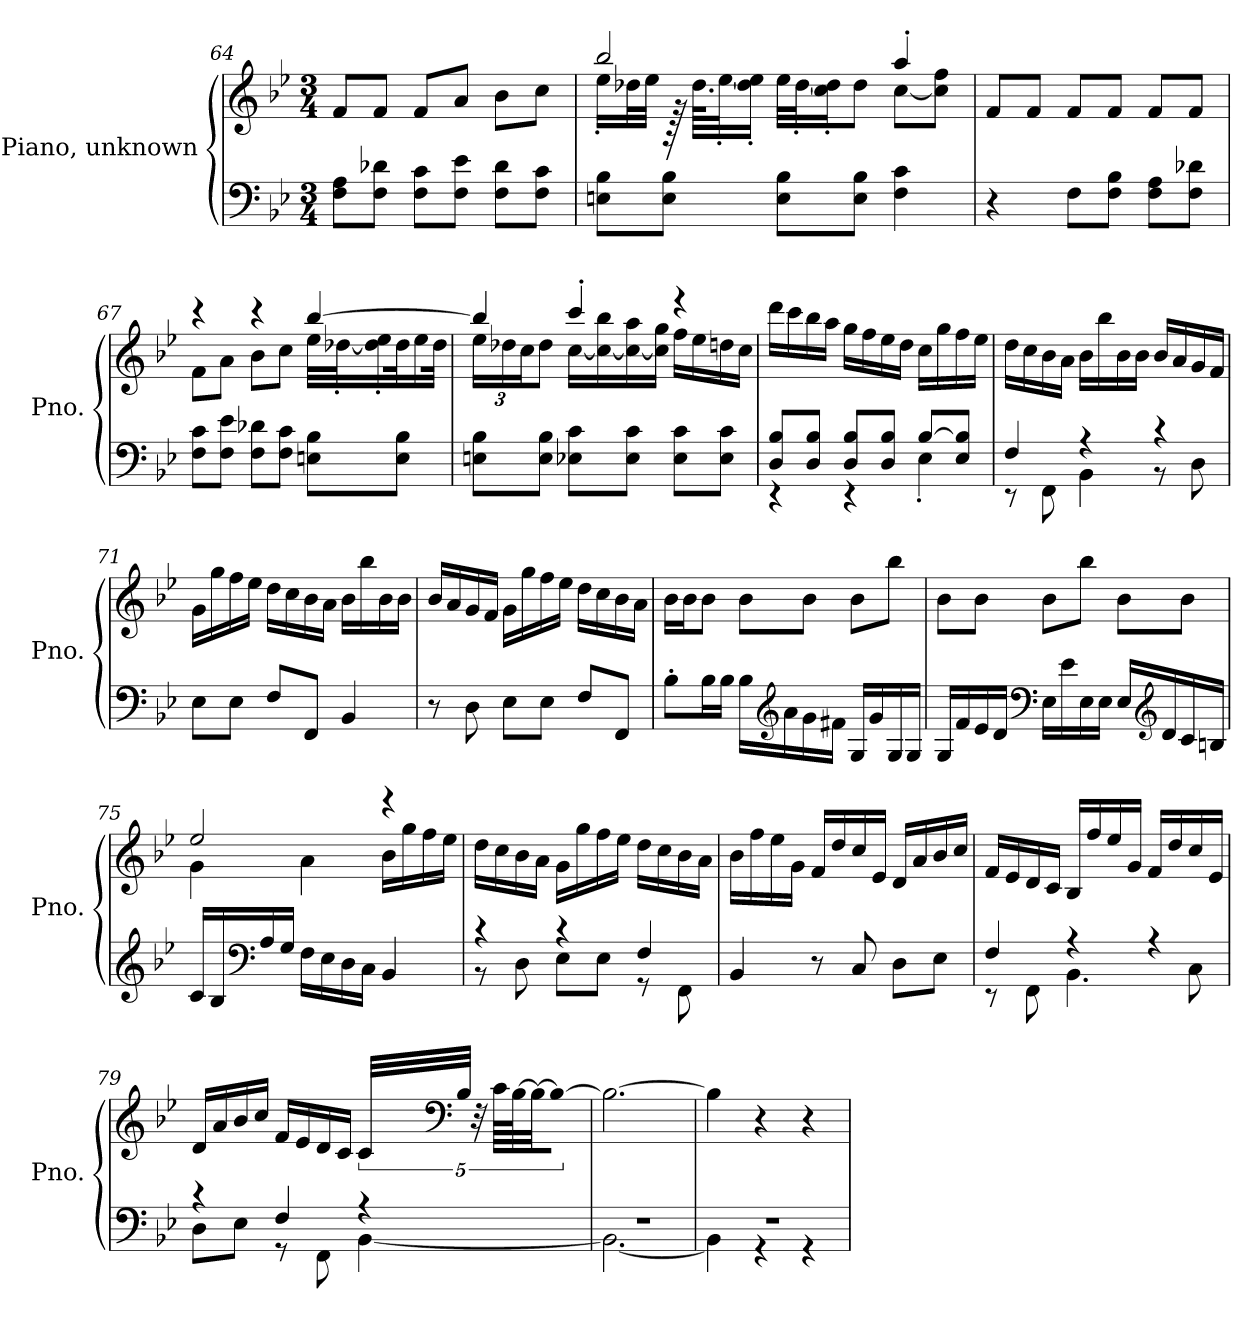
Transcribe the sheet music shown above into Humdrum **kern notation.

**kern	**kern
*part1	*part1
*staff2	*staff1
*I"Piano, unknown	*
*I'Pno.	*
*clefF4	*clefG2
*k[b-e-]	*k[b-e-]
*M3/4	*M3/4
=64	=64
8F\ 8A\L	8f/L
8F\ 8d-X\J	8f/J
8F\ 8c\L	8f/L
8F\ 8e-\J	8a/J
8F\ 8d-\L	8b-\L
8F\ 8c\J	8cc\J
=65	=65
*	*^
8En\ 8B-\L	2bb-/	16ee-'\LL
.	.	32dd-X\L
.	.	32ee-\JJJ
8E\ 8B-\J	.	128r
.	.	64.dd-\KLLL
.	.	[32ee-'\J
.	.	16dd-\' 16ee-\]'JJ
8E\ 8B-\L	.	32ee-\LLL
.	.	[32dd-'\J
.	.	16cc\' 16dd-\]'J
8E\ 8B-\J	.	8dd-\J
4F\ 4c\	4aa'/	[8cc\L
.	.	8cc\] 8ff\J
*	*v	*v
=66	=66
4r	8f/L
.	8f/J
8F\L	8f/L
8F\ 8B-\J	8f/J
8F\ 8A\L	8f/L
8F\ 8d-X\J	8f/J
!!LO:LB:g=z
=67	=67
*	*^
8F\ 8c\L	4r	8f\L
8F\ 8e-\J	.	8a\J
8F\ 8d-X\L	4r	8b-\L
8F\ 8c\J	.	8cc\J
8En\ 8B-\L	[4bb-/	32ee-\LLL
.	.	[32dd-X'\J
.	.	16dd-\]' 16ee-\'
8E\ 8B-\J	.	32dd-\K
.	.	16ee-\
.	.	32dd-\JJk
=68	=68	=68
*	*	*Xbrackettup
8En\ 8B-\L	4bb-/]	24ee-\LL
.	.	24dd-X\
.	.	24cc\J
8E\ 8B-\J	.	8dd-\J
8E-X\ 8c\L	4ccc'/	[16cc\LL
.	.	16cc\_ 16bb-\
8E-\ 8c\J	.	16cc\_ 16aa\
.	.	16cc\] 16gg\JJ
8E-\ 8c\L	4r	16ff\LL
.	.	16ee-\
8E-\ 8c\J	.	16ddn\
.	.	16cc\JJ
*	*v	*v
=69	=69
*^	*
8D/ 8B-/L	4r	16ddd\LL
.	.	16ccc\
8D/ 8B-/J	.	16bb-\
.	.	16aa\JJ
8D/ 8B-/L	4r	16gg\LL
.	.	16ff\
8D/ 8B-/J	.	16ee-\
.	.	16dd\JJ
[8B-/L	4E-'\	16cc\LL
.	.	16gg\
8E-/ 8B-/]J	.	16ff\
.	.	16ee-\JJ
!!LO:LB:g=z
=70	=70	=70
4F/	8r	16dd\LL
.	.	16cc\
.	8FF\	16b-\
.	.	16a\JJ
4r	4BB-\	16b-\LL
.	.	16bb-\
.	.	16b-\
.	.	16b-\JJ
4r	8r	16b-/LL
.	.	16a/
.	8D\	16g/
.	.	16f/JJ
*v	*v	*
=71	=71
8E-\L	16g\LL
.	16gg\
8E-\J	16ff\
.	16ee-\JJ
8F/L	16dd\LL
.	16cc\
8FF/J	16b-\
.	16a\JJ
4BB-/	16b-\LL
.	16bb-\
.	16b-\
.	16b-\JJ
=72	=72
8r	16b-/LL
.	16a/
8D\	16g/
.	16f/JJ
8E-\L	16g\LL
.	16gg\
8E-\J	16ff\
.	16ee-\JJ
8F/L	16dd\LL
.	16cc\
8FF/J	16b-\
.	16a\JJ
!!LO:LB:g=z
=73	=73
8B-'\L	16b-\LL
.	16b-\J
16B-\L	8b-\J
16B-\JJ	.
16B-\LL	8b-\L
*clefG2	*
16a\	.
16g\	8b-\J
16f#X\JJ	.
16G/LL	8b-\L
16g/	.
16G/	8bb-\J
16G/JJ	.
=74	=74
16G/LL	8b-\L
16f/	.
16e-/	8b-\J
16d/JJ	.
*clefF4	*
16E-\LL	8b-\L
16e-\	.
16E-\	8bb-\J
16E-\JJ	.
16E-/LL	8b-\L
*clefG2	*
16d/	.
16c/	8b-\J
16Bn/JJ	.
=75	=75
*	*^
16c/LL	2ee-/	4g\
16B-/	.	.
*clefF4	*	*
16A/	.	.
16G/JJ	.	.
16F\LL	.	4a\
16E-\	.	.
16D\	.	.
16C\JJ	.	.
4BB-/	4r	16b-\LL
.	.	16gg\
.	.	16ff\
.	.	16ee-\JJ
*	*v	*v
!!LO:LB:g=z
=76	=76
*^	*
4r	8r	16dd\LL
.	.	16cc\
.	8D\	16b-\
.	.	16a\JJ
4r	8E-\L	16g\LL
.	.	16gg\
.	8E-\J	16ff\
.	.	16ee-\JJ
4F/	8r	16dd\LL
.	.	16cc\
.	8FF\	16b-\
.	.	16a\JJ
*v	*v	*
=77	=77
4BB-/	16b-\LL
.	16ff\
.	16ee-\
.	16g\JJ
8r	16f/LL
.	16dd/
8C/	16cc/
.	16e-/JJ
8D\L	16d/LL
.	16a/
8E-\J	16b-/
.	16cc/JJ
=78	=78
*^	*
4F/	8r	16f/LL
.	.	16e-/
.	8FF\	16d/
.	.	16c/JJ
4r	4.BB-\	16B-/LL
.	.	16ff/
.	.	16ee-/
.	.	16g/JJ
4r	.	16f/LL
.	.	16dd/
.	8C\	16cc/
.	.	16e-/JJ
!!LO:PB:g=z
=79	=79	=79
4r	8D\L	16d/LL
.	.	16a/
.	8E-\J	16b-/
.	.	16cc/JJ
4F/	8r	16f/LL
.	.	16e-/
.	8FF\	16d/
.	.	16c/JJ
*	*	*brackettup
4r	[4BB-\	40c/LLL
*	*	*clefF4
.	.	40B-/JJJ
.	.	40r
.	.	80c\LLLL
.	.	[80B-\J
.	.	40B-\JJ_
.	.	8B-\J_
=80	=80	=80
2.r	2.BB-\_	2.B-\_
=81	=81	=81
2.r	4BB-\]	4B-\]
.	4r	4r
.	4r	4r
*v	*v	*
=	=
*-	*-
